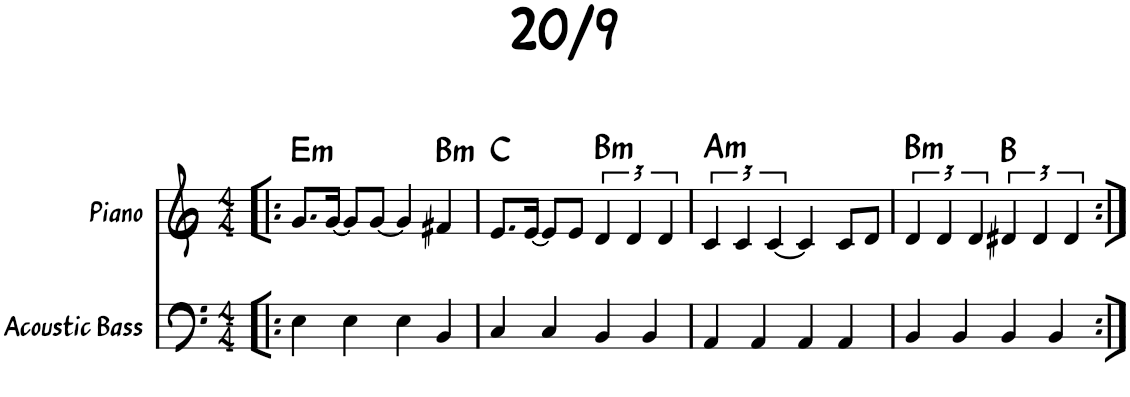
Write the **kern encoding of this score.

**kern	**kern	**harte
*part2	*part1	*part1
*staff2	*staff1	*
*I"Acoustic Bass	*I"Piano	*
*I'Bass	*I'Pno.	*
*clefF4	*clefG2	*
*Trd7c12	*	*
*k[]	*k[]	*
*M4/4	*M4/4	*
=1!|:	=1!|:	=1!|:
!	!	!LO:H:kt=m
4E\	8.g/L	E:min
.	[16g/Jk	.
4E\	8g/L]	.
.	[8g/J	.
4E\	4g/]	.
!	!	!LO:H:kt=m
4BB/	4f#X/	B:min
=2	=2	=2
4C/	8.e/L	C:maj
.	[16e/Jk	.
4C/	8e/L]	.
.	8e/J	.
!	!	!LO:H:kt=m
4BB/	6d/	B:min
.	6d/	.
4BB/	.	.
.	6d/	.
=3	=3	=3
!	!	!LO:H:kt=m
4AA/	6c/	A:min
.	6c/	.
4AA/	.	.
.	[6c/	.
4AA/	4c/]	.
4AA/	8c/L	.
.	8d/J	.
=4	=4	=4
!	!	!LO:H:kt=m
4BB/	6d/	B:min
.	6d/	.
4BB/	.	.
.	6d/	.
4BB/	6d#X/	B:maj
.	6d#/	.
4BB/	.	.
.	6d#/	.
=:|!	=:|!	=:|!
*-	*-	*-
